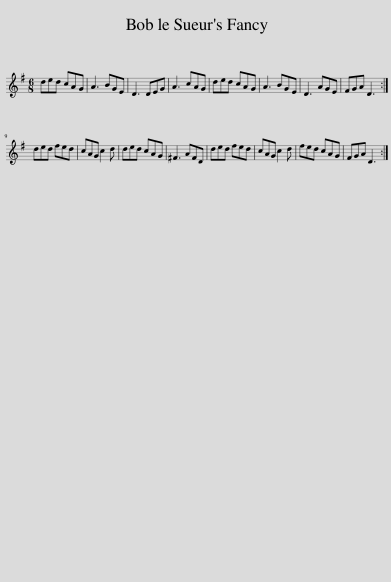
X:1
L:1/8
M:6/8
I:linebreak $
K:G
V:1 treble
V:1
 ded cAG | A3 BGE | D3 DEG | A3 cAG | ded cAG | %5
 A3 BGE | D3 AGE | FGA D3 :|$ ded fed | cAG c2 d | %10
 ded cAG | ^F3 AFD | ded fed | cAG c2 d | fed cAG | %15
 FGA D3 :| %16
